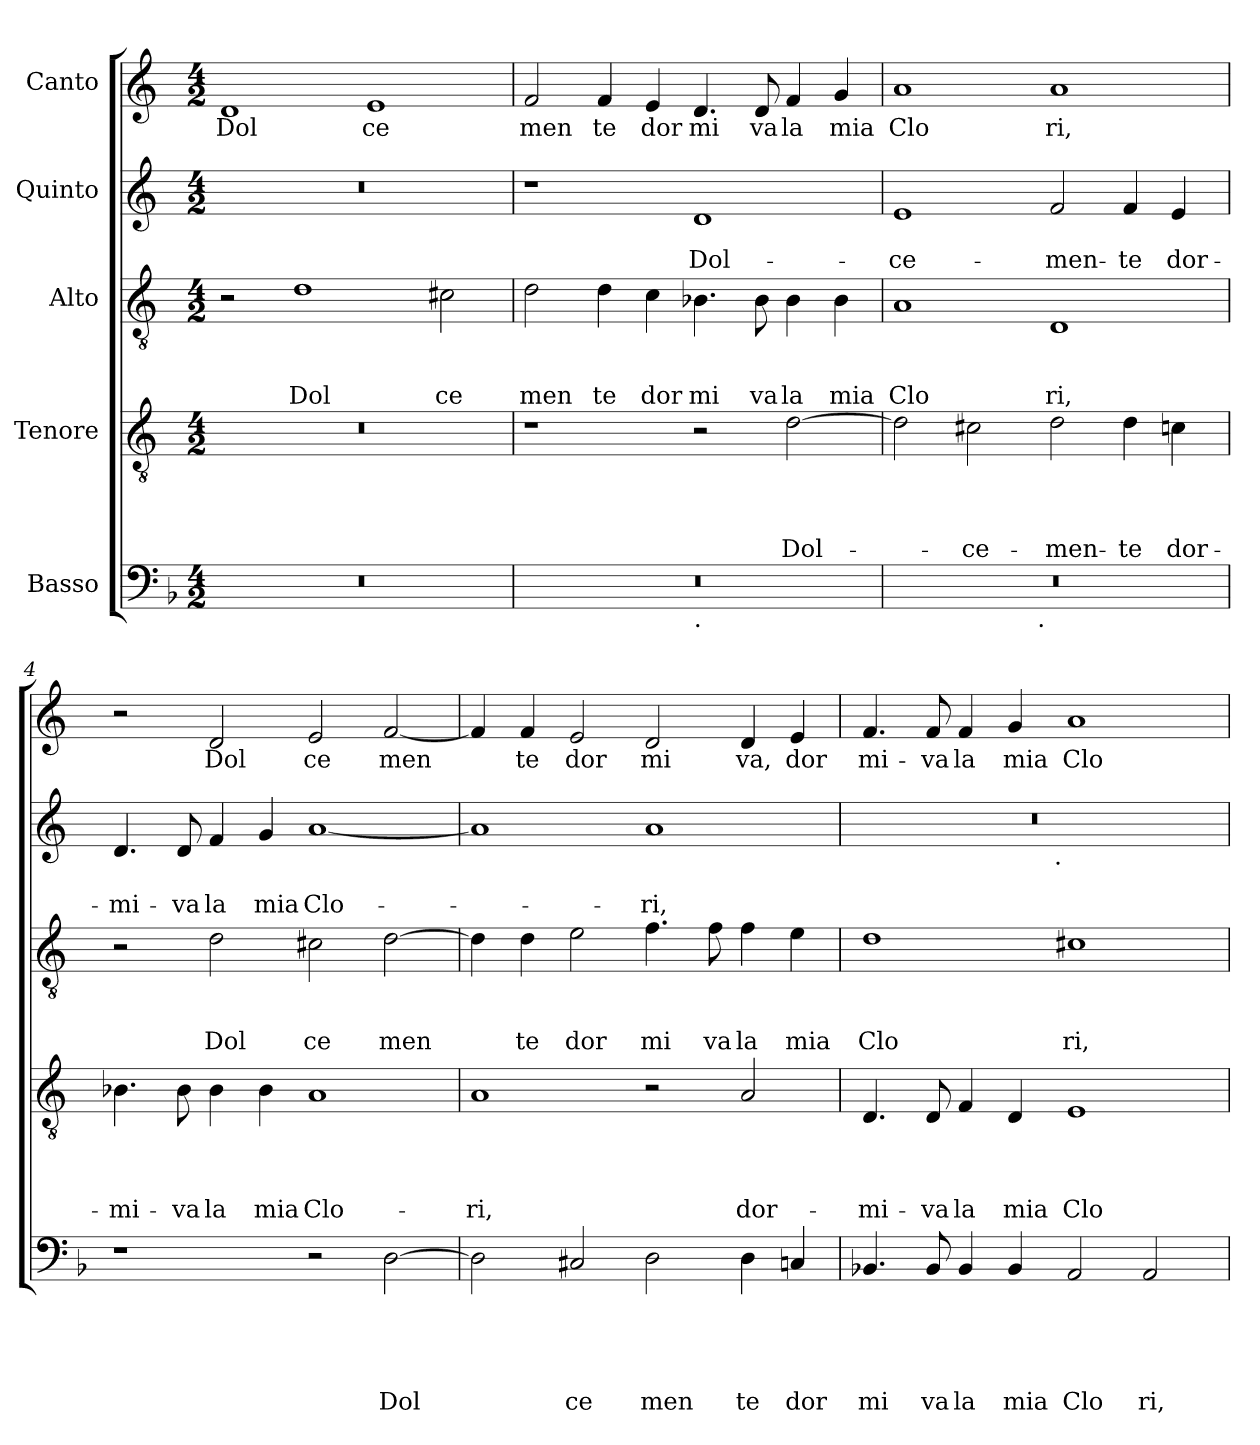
**kern	**text	**text	**text	**text	**text	**kern	**text	**text	**text	**text	**kern	**text	**text	**text	**kern	**text	**text	**kern	**text
*part5	*part5	*part5	*part5	*part5	*part5	*part4	*part4	*part4	*part4	*part4	*part3	*part3	*part3	*part3	*part2	*part2	*part2	*part1	*part1
*staff5	*staff5	*staff5	*staff5	*staff5	*staff5	*staff4	*staff4	*staff4	*staff4	*staff4	*staff3	*staff3	*staff3	*staff3	*staff2	*staff2	*staff2	*staff1	*staff1
*I"Basso	*	*	*	*	*	*I"Tenore	*	*	*	*	*I"Alto	*	*	*	*I"Quinto	*	*	*I"Canto	*
*clefF4	*	*	*	*	*	*clefGv2	*	*	*	*	*clefGv2	*	*	*	*clefG2	*	*	*clefG2	*
*	*	*	*	*	*	*ITrd-3c-5	*	*	*	*	*ITrd-3c-5	*	*	*	*ITrd-3c-5	*	*	*ITrd-3c-5	*
*k[b-]	*	*	*	*	*	*k[b-]	*	*	*	*	*k[b-]	*	*	*	*k[b-]	*	*	*k[b-]	*
*F:	*	*	*	*	*	*F:	*	*	*	*	*F:	*	*	*	*F:	*	*	*F:	*
*M4/2	*	*	*	*	*	*M4/2	*	*	*	*	*M4/2	*	*	*	*M4/2	*	*	*M4/2	*
=1	=1	=1	=1	=1	=1	=1	=1	=1	=1	=1	=1	=1	=1	=1	=1	=1	=1	=1	=1
!	!	!	!	!	!	!	!	!	!	!	!	!	!	!	!	!	!	!	!LO:LY:b
0r	.	.	.	.	.	0r	.	.	.	.	2r	.	.	.	0r	.	.	1g	Dol
!	!	!	!	!	!	!	!	!	!	!	!	!	!	!LO:LY:b	!	!	!	!	!
.	.	.	.	.	.	.	.	.	.	.	1g	.	.	Dol	.	.	.	.	.
!	!	!	!	!	!	!	!	!	!	!	!	!	!	!	!	!	!	!	!LO:LY:b
.	.	.	.	.	.	.	.	.	.	.	.	.	.	.	.	.	.	1a	ce
!	!	!	!	!	!	!	!	!	!	!	!	!	!	!LO:LY:b	!	!	!	!	!
.	.	.	.	.	.	.	.	.	.	.	2f#X\	.	.	ce	.	.	.	.	.
=2	=2	=2	=2	=2	=2	=2	=2	=2	=2	=2	=2	=2	=2	=2	=2	=2	=2	=2	=2
!	!	!	!	!	!	!	!	!	!	!	!	!	!	!LO:LY:b	!	!	!	!	!LO:LY:b
*^	*	*	*	*	*	*	*	*	*	*	*	*	*	*	*	*	*	*	*
0r	1ryy	.	.	.	.	.	1r	.	.	.	.	2g\	.	.	men	1r	.	.	2b-/	men
!	!	!	!	!	!	!	!	!	!	!	!	!	!	!	!LO:LY:b	!	!	!	!	!LO:LY:b
.	.	.	.	.	.	.	.	.	.	.	.	4g\	.	.	te	.	.	.	4b-/	te
!	!	!	!	!	!	!	!	!	!	!	!	!	!	!	!LO:LY:b	!	!	!	!	!LO:LY:b
.	.	.	.	.	.	.	.	.	.	.	.	4f\	.	.	dor	.	.	.	4a/	dor
!	!LO:TX:b:t=.	!	!	!	!	!	!	!	!	!	!	!	!	!	!	!	!	!	!	!
!	!	!	!	!	!	!	!	!	!	!	!	!	!	!	!LO:LY:b	!	!	!LO:LY:b	!	!LO:LY:b
.	1ryy	.	.	.	.	.	2r	.	.	.	.	4.e-X\	.	.	mi	1g	.	Dol-	4.g/	mi
!	!	!	!	!	!	!	!	!	!	!	!	!	!	!	!LO:LY:b	!	!	!	!	!LO:LY:b
.	.	.	.	.	.	.	.	.	.	.	.	8e-\	.	.	va	.	.	.	8g/	va
!	!	!	!	!	!	!	!	!	!	!	!LO:LY:b	!	!	!	!LO:LY:b	!	!	!	!	!LO:LY:b
.	.	.	.	.	.	.	[>2g\	.	.	.	Dol-	4e-\	.	.	la	.	.	.	4b-/	la
!	!	!	!	!	!	!	!	!	!	!	!	!	!	!	!LO:LY:b	!	!	!	!	!LO:LY:b
.	.	.	.	.	.	.	.	.	.	.	.	4e-\	.	.	mia	.	.	.	4cc/	mia
=3	=3	=3	=3	=3	=3	=3	=3	=3	=3	=3	=3	=3	=3	=3	=3	=3	=3	=3	=3	=3
!	!	!	!	!	!	!	!	!	!	!	!	!	!	!	!LO:LY:b	!	!	!LO:LY:b	!	!LO:LY:b
0r	2ryy	.	.	.	.	.	2g\]	.	.	.	.	1d	.	.	Clo	1a	.	-ce-	1dd	Clo
!	!	!	!	!	!	!	!	!	!	!	!LO:LY:b	!	!	!	!	!	!	!	!	!
.	4...ryy	.	.	.	.	.	2f#X\	.	.	.	-ce-	.	.	.	.	.	.	.	.	.
!	!LO:TX:b:t=.	!	!	!	!	!	!	!	!	!	!	!	!	!	!	!	!	!	!	!
.	1ryy	.	.	.	.	.	.	.	.	.	.	.	.	.	.	.	.	.	.	.
!	!	!	!	!	!	!	!	!	!	!	!LO:LY:b	!	!	!	!LO:LY:b	!	!	!LO:LY:b	!	!LO:LY:b
.	.	.	.	.	.	.	2g\	.	.	.	-men-	1G	.	.	ri,	2b-/	.	-men-	1dd	ri,
!	!	!	!	!	!	!	!	!	!	!	!LO:LY:b	!	!	!	!	!	!	!LO:LY:b	!	!
.	.	.	.	.	.	.	4g\	.	.	.	-te	.	.	.	.	4b-/	.	-te	.	.
!	!	!	!	!	!	!	!	!	!	!	!LO:LY:b	!	!	!	!	!	!	!LO:LY:b	!	!
.	.	.	.	.	.	.	4fn\	.	.	.	dor-	.	.	.	.	4a/	.	dor-	.	.
.	32ryy	.	.	.	.	.	.	.	.	.	.	.	.	.	.	.	.	.	.	.
=4	=4	=4	=4	=4	=4	=4	=4	=4	=4	=4	=4	=4	=4	=4	=4	=4	=4	=4	=4	=4
!	!	!	!	!	!	!	!	!	!	!	!LO:LY:b	!	!	!	!	!	!	!LO:LY:b	!	!
*v	*v	*	*	*	*	*	*	*	*	*	*	*	*	*	*	*	*	*	*	*
1r	.	.	.	.	.	4.e-X\	.	.	.	-mi-	2r	.	.	.	4.g/	.	-mi-	2r	.
!	!	!	!	!	!	!	!	!	!	!LO:LY:b	!	!	!	!	!	!	!LO:LY:b	!	!
.	.	.	.	.	.	8e-\	.	.	.	-va	.	.	.	.	8g/	.	-va	.	.
!	!	!	!	!	!	!	!	!	!	!LO:LY:b	!	!	!	!LO:LY:b	!	!	!LO:LY:b	!	!LO:LY:b
.	.	.	.	.	.	4e-\	.	.	.	la	2g\	.	.	Dol	4b-/	.	la	2g/	Dol
!	!	!	!	!	!	!	!	!	!	!LO:LY:b	!	!	!	!	!	!	!LO:LY:b	!	!
.	.	.	.	.	.	4e-\	.	.	.	mia	.	.	.	.	4cc/	.	mia	.	.
!	!	!	!	!	!	!	!	!	!	!LO:LY:b	!	!	!	!LO:LY:b	!	!	!LO:LY:b	!	!LO:LY:b
2r	.	.	.	.	.	1d	.	.	.	Clo-	2f#X\	.	.	ce	[<1dd	.	Clo-	2a/	ce
!	!	!	!	!	!LO:LY:b	!	!	!	!	!	!	!	!	!LO:LY:b	!	!	!	!	!LO:LY:b
[>2D\	.	.	.	.	Dol	.	.	.	.	.	[>2g\	.	.	men	.	.	.	[<2b-</	men
=5	=5	=5	=5	=5	=5	=5	=5	=5	=5	=5	=5	=5	=5	=5	=5	=5	=5	=5	=5
!	!	!	!	!	!	!	!	!	!	!LO:LY:b	!	!	!	!	!	!	!	!	!
2D\]	.	.	.	.	.	1d	.	.	.	-ri,	4g\]	.	.	.	1dd]	.	.	4b-/]	.
!	!	!	!	!	!	!	!	!	!	!	!	!	!	!LO:LY:b	!	!	!	!	!LO:LY:b
.	.	.	.	.	.	.	.	.	.	.	4g\	.	.	te	.	.	.	4b-/	te
!	!	!	!	!	!LO:LY:b	!	!	!	!	!	!	!	!	!LO:LY:b	!	!	!	!	!LO:LY:b
2C#X/	.	.	.	.	ce	.	.	.	.	.	2a\	.	.	dor	.	.	.	2a/	dor
!	!	!	!	!	!LO:LY:b	!	!	!	!	!	!	!	!	!LO:LY:b	!	!	!LO:LY:b	!	!LO:LY:b
2D\	.	.	.	.	men	2r	.	.	.	.	4.b-\	.	.	mi	1dd	.	-ri,	2g/	mi
!	!	!	!	!	!	!	!	!	!	!	!	!	!	!LO:LY:b	!	!	!	!	!
.	.	.	.	.	.	.	.	.	.	.	8b-\	.	.	va	.	.	.	.	.
!	!	!	!	!	!LO:LY:b	!	!	!	!	!LO:LY:b	!	!	!	!LO:LY:b	!	!	!	!	!LO:LY:b
4D\	.	.	.	.	te	2d/	.	.	.	dor-	4b-\	.	.	la	.	.	.	4g/	va,
!	!	!	!	!	!LO:LY:b	!	!	!	!	!	!	!	!	!LO:LY:b	!	!	!	!	!LO:LY:b
4Cn/	.	.	.	.	dor	.	.	.	.	.	4a\	.	.	mia	.	.	.	4a/	dor
!!LO:LB:g=z
=6	=6	=6	=6	=6	=6	=6	=6	=6	=6	=6	=6	=6	=6	=6	=6	=6	=6	=6	=6
!	!	!	!	!	!LO:LY:b	!	!	!	!	!LO:LY:b	!	!	!	!LO:LY:b	!	!	!	!	!LO:LY:b
*	*	*	*	*	*	*	*	*	*	*	*	*	*	*	*^	*	*	*	*
4.BB-X/	.	.	.	.	mi	4.G/	.	.	.	-mi-	1g	.	.	Clo	0r	2ryy	.	.	4.b-/	mi-
!	!	!	!	!	!LO:LY:b	!	!	!	!	!LO:LY:b	!	!	!	!	!	!	!	!	!	!LO:LY:b
8BB-/	.	.	.	.	va	8G/	.	.	.	-va	.	.	.	.	.	.	.	.	8b-/	-va
!	!	!	!	!	!LO:LY:b	!	!	!	!	!LO:LY:b	!	!	!	!	!	!	!	!	!	!LO:LY:b
4BB-/	.	.	.	.	la	4B-/	.	.	.	la	.	.	.	.	.	4...ryy	.	.	4b-/	la
!	!	!	!	!	!LO:LY:b	!	!	!	!	!LO:LY:b	!	!	!	!	!	!	!	!	!	!LO:LY:b
4BB-/	.	.	.	.	mia	4G/	.	.	.	mia	.	.	.	.	.	.	.	.	4cc/	mia
!	!	!	!	!	!	!	!	!	!	!	!	!	!	!	!	!LO:TX:b:t=.	!	!	!	!
.	.	.	.	.	.	.	.	.	.	.	.	.	.	.	.	1ryy	.	.	.	.
!	!	!	!	!	!LO:LY:b	!	!	!	!	!LO:LY:b	!	!	!	!LO:LY:b	!	!	!	!	!	!LO:LY:b
2AA/	.	.	.	.	Clo	1A	.	.	.	Clo-	1f#X	.	.	ri,	.	.	.	.	1dd	Clo-
!	!	!	!	!	!LO:LY:b	!	!	!	!	!	!	!	!	!	!	!	!	!	!	!
2AA/	.	.	.	.	ri,	.	.	.	.	.	.	.	.	.	.	.	.	.	.	.
.	.	.	.	.	.	.	.	.	.	.	.	.	.	.	.	32ryy	.	.	.	.
*	*	*	*	*	*	*	*	*	*	*	*	*	*	*	*v	*v	*	*	*	*
=	=	=	=	=	=	=	=	=	=	=	=	=	=	=	=	=	=	=	=
*-	*-	*-	*-	*-	*-	*-	*-	*-	*-	*-	*-	*-	*-	*-	*-	*-	*-	*-	*-
